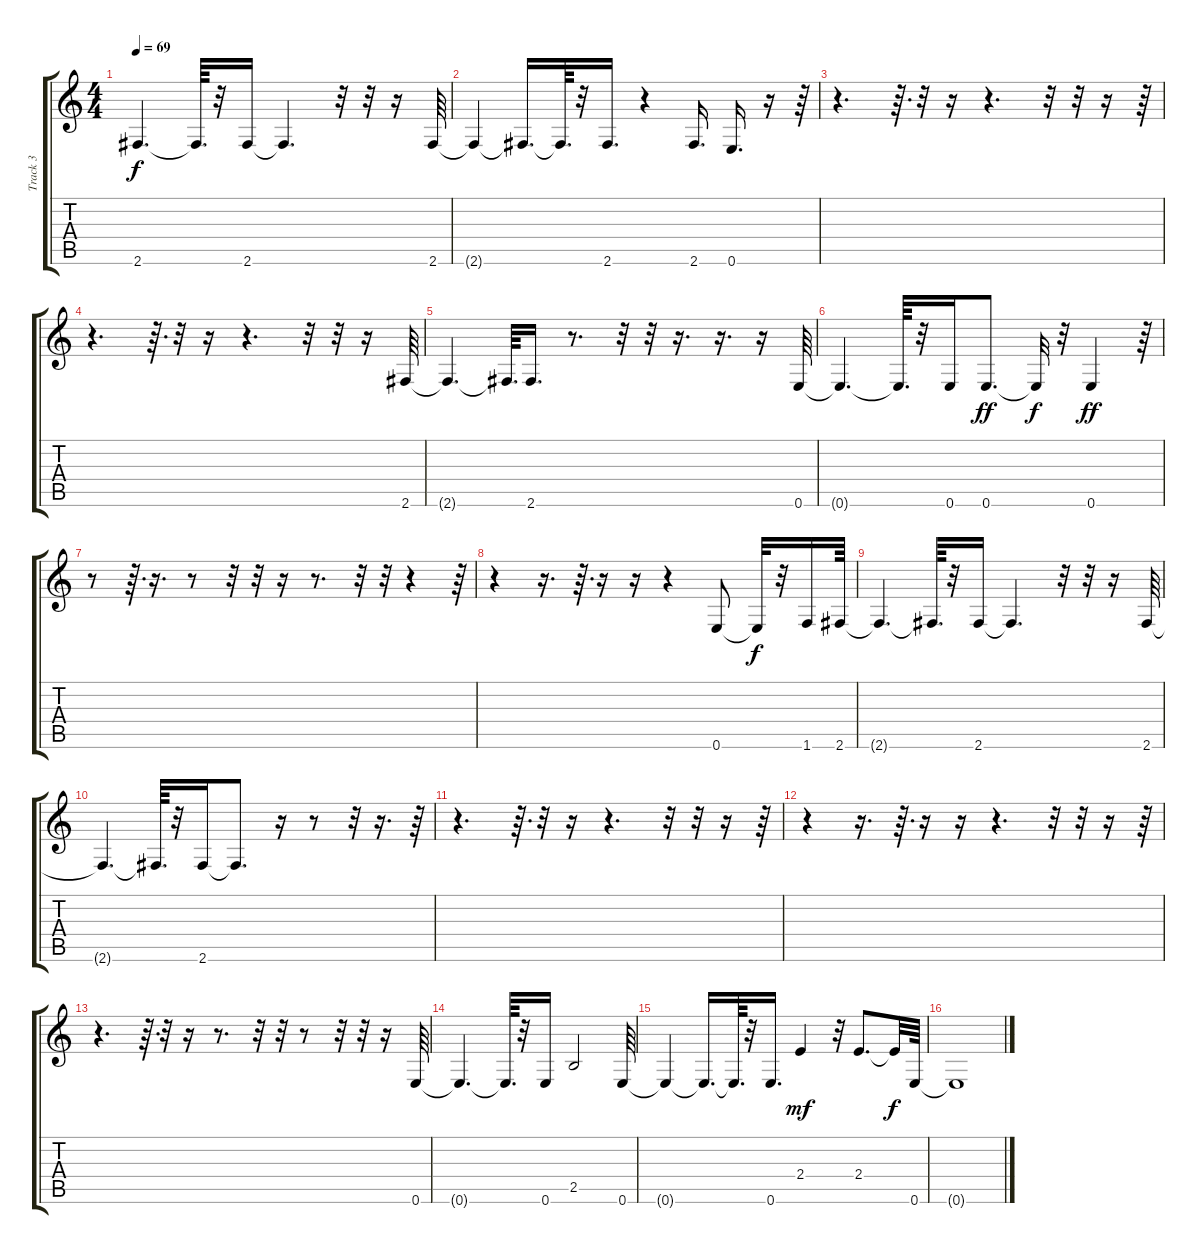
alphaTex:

\track ("Track 3" "Track 3") {instrument electricbassfinger}
\staff {score tabs}
\tuning (E4 B3 G3 D3 A2 E2) {hide}
\ts (4 4)
\tempo 69
\clef g2
\ks c
2.6{t}.4{d dy f} 2.6{t}.64{d} r.32 2.6.16 2.6{t}.4{d} r.32 r.32 r.16 2.6.64 |
2.6{t}.4 2.6{t}.16{d} 2.6{t}.64{d} r.32 2.6.16{d} r.4 2.6.16{d} 0.6.16{d} r.16 r.64 |
r.4{d} r.64{d} r.32 r.16 r.4{d} r.32 r.32 r.16 r.64 |
r.4{d} r.64{d} r.32 r.16 r.4{d} r.32 r.32 r.16 2.6.64 |
2.6{t}.4{d} 2.6{t}.64{d} 2.6.16{d} r.8{d} r.32 r.32 r.16{d} r.16{d} r.16 0.6.64 |
0.6{t}.4{d} 0.6{t}.64{d} r.32 0.6.16 0.6.8{d dy ff} 0.6{t}.32{dy f} r.32 0.6.4{dy ff} r.64 |
r.8 r.64{d} r.16{d} r.8 r.32 r.32 r.16 r.8{d} r.32 r.32 r.4 r.64 |
r.4 r.16{d} r.64{d} r.16 r.16 r.4 0.6.8 0.6{t}.32{dy f} r.32 1.6.16 2.6.64 |
2.6{t}.4{d} 2.6{t}.64{d} r.32 2.6.16 2.6{t}.4{d} r.32 r.32 r.16 2.6.64 |
2.6{t}.4{d} 2.6{t}.64{d} r.32 2.6.16 2.6{t}.8{d} r.16 r.8 r.32 r.16{d} r.64 |
r.4{d} r.64{d} r.32 r.16 r.4{d} r.32 r.32 r.16 r.64 |
r.4 r.16{d} r.64{d} r.16 r.16 r.4{d} r.32 r.32 r.16 r.64 |
r.4{d} r.64{d} r.32 r.16 r.8{d} r.32 r.32 r.8 r.32 r.32 r.16 0.6.64 |
0.6{t}.4{d} 0.6{t}.64{d} r.32 0.6.16 2.5.2 0.6.64 |
0.6{t}.4 0.6{t}.16{d} 0.6{t}.64{d} r.32 0.6.16{d} 2.4.4{dy mf} r.32 2.4.8{d} 2.4{t}.32{dy f} 0.6.64 |
0.6{t}.1
